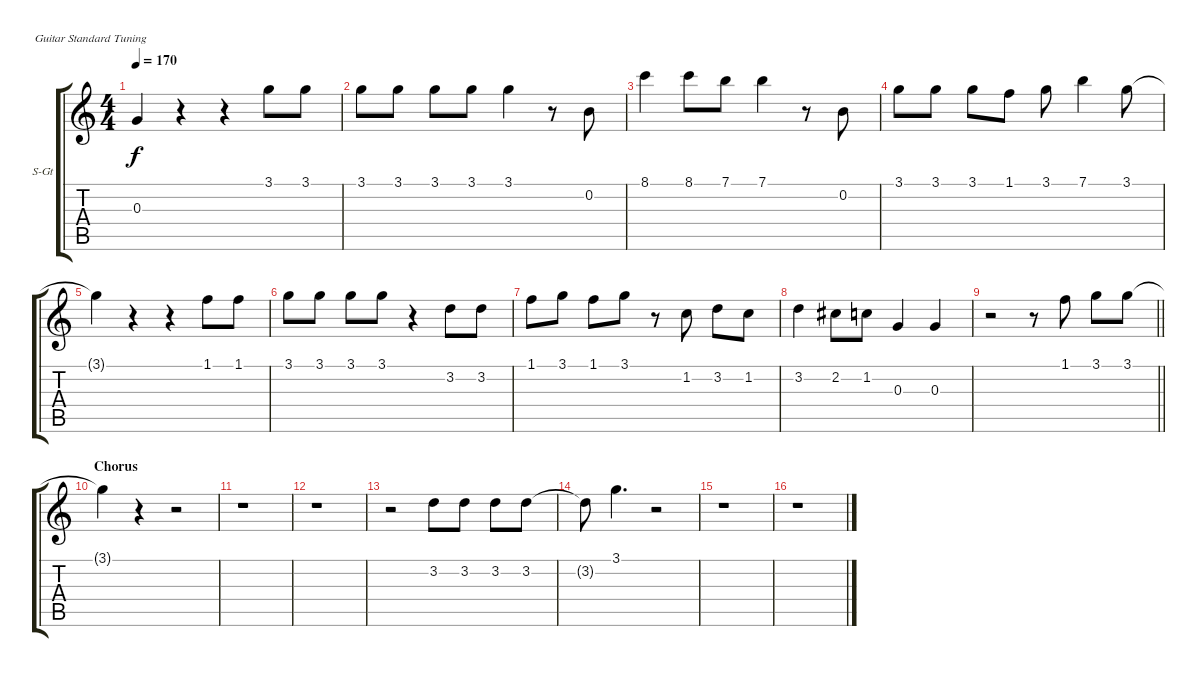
\bracketExtendMode groupsimilarinstruments
\firstSystemTrackNameOrientation horizontal
\otherSystemsTrackNameOrientation horizontal
\track ("Vocals" "S-Gt") {mute instrument lead6voice}
\staff {score tabs}
\tuning (E4 B3 G3 D3 A2 E2)
\displaytranspose 12
\ts (4 4)
\tempo 170
\clef g2
\ks c
0.3{t}.4{dy f} r.4 r.4 3.1.8 3.1.8 |
3.1.8 3.1.8 3.1.8 3.1.8 3.1.4 r.8 0.2.8 |
8.1.4 8.1.8 7.1.8 7.1.4 r.8 0.2.8 |
3.1.8 3.1.8 3.1.8 1.1.8 3.1.8 7.1.4 3.1.8 |
3.1{t}.4 r.4 r.4 1.1.8 1.1.8 |
3.1.8 3.1.8 3.1.8 3.1.8 r.4 3.2.8 3.2.8 |
1.1.8 3.1.8 1.1.8 3.1.8 r.8 1.2.8 3.2.8 1.2.8 |
3.2.4 2.2.8 1.2.8 0.3.4 0.3.4 |
\barLineRight lightlight
r.2 r.8 1.1.8 3.1.8 3.1.8 |
\section ("" "Chorus")
3.1{t}.4 r.4 r.2 |
r.1 |
r.1 |
r.2 3.2.8 3.2.8 3.2.8 3.2.8 |
3.2{t}.8 3.1.4{d} r.2 |
r.1 |
r.1
